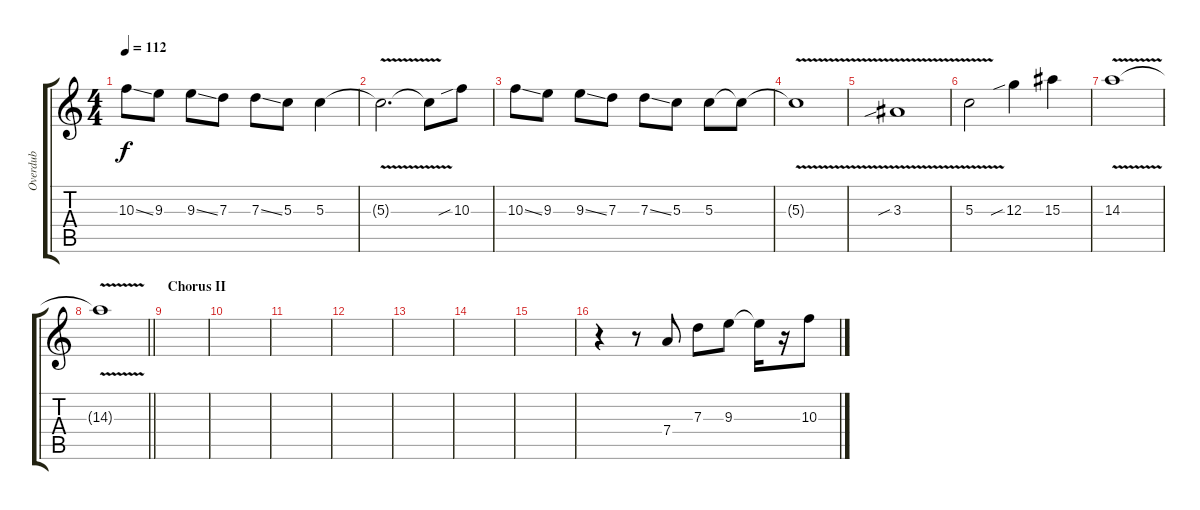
\track ("Overdub" "Overdub") {instrument distortionguitar}
\staff {score tabs}
\tuning (E4 B3 G3 D3 A2 D2) {hide}
\ts (4 4)
\tempo 112
\clef g2
\ks c
10.3{ss}.8{dy f} 9.3.8 9.3{ss}.8 7.3.8 7.3{ss}.8 5.3.8 5.3.4 |
5.3{v t}.2{d} 5.3{t}.8 10.3{sib}.8 |
10.3{ss}.8 9.3.8 9.3{ss}.8 7.3.8 7.3{ss}.8 5.3.8 5.3.8 5.3{t}.8 |
5.3{v t}.1 |
3.3{v sib}.1 |
5.3{v}.2 12.3{sib}.4 15.3.4 |
14.3{v}.1 |
\barLineRight lightlight
14.3{t}.1 |
\section ("" "Chorus II")
|
|
|
|
|
|
|
r.4 r.8 7.4.8 7.3.8 9.3.8 9.3{t}.16 r.16 10.3.8
